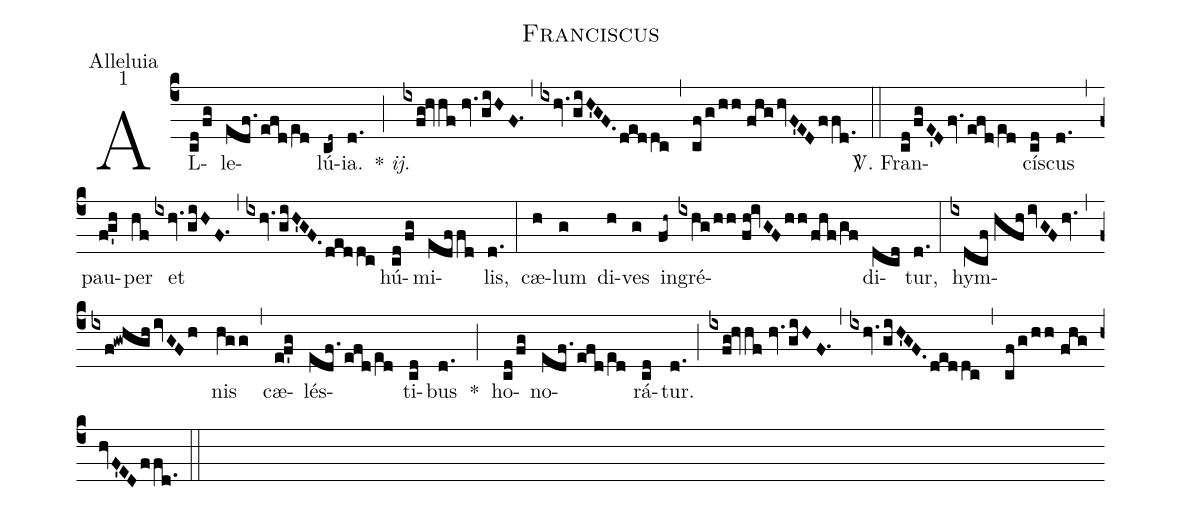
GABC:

name:Franciscus;
office-part:Alleluia;
mode:1;
%%
(c4) AL(cd/fg)le(edf./efd/e[ll:1]d)lú(cd~)ia.(d.) {*}~<i>ij.</i>(;) (ixfg!hvhf//hv.giHF.1) (,) (ixhv.giH'GF.deddc) (,) (cf/g/hh//fhghvF'EDffd.) (::)
<sp>V/</sp>. Fran(cd/fgE'Dfv.efd/e[ll:1]d)cís(cd)cus(d.) (,) pau(fg'h)per(hf) et(ixhv.giHF.1) (,) (ixhv.giH'GF.deddc) hú(cd/fg)mi(edffd)lis,(d.) (:)
cæ(h)lum(g) di(h)ves(g) in(fh~)gré(ixhg/hh//fh!ivGFhh/fhf/gf)di(dcd)tur,(d.) (:)
hym(ixdcf//hfhivGFhv.)(,)(ixf!gwhghivGFh)nis(hgg) (,) cæ(ef'g)lés(edf./efd/e[ll:1]d)ti(cd)bus(d.) *(;) ho(cd/fg)no(edf./efd/e[ll:1]d)rá(cd)tur.(d.) (;) (ixfg!hvhf//hv.giHF.1) (,) (ixhv.giH'GF.deddc) (,) (cf/g/hh//fhghvF'EDffd.) (::)
